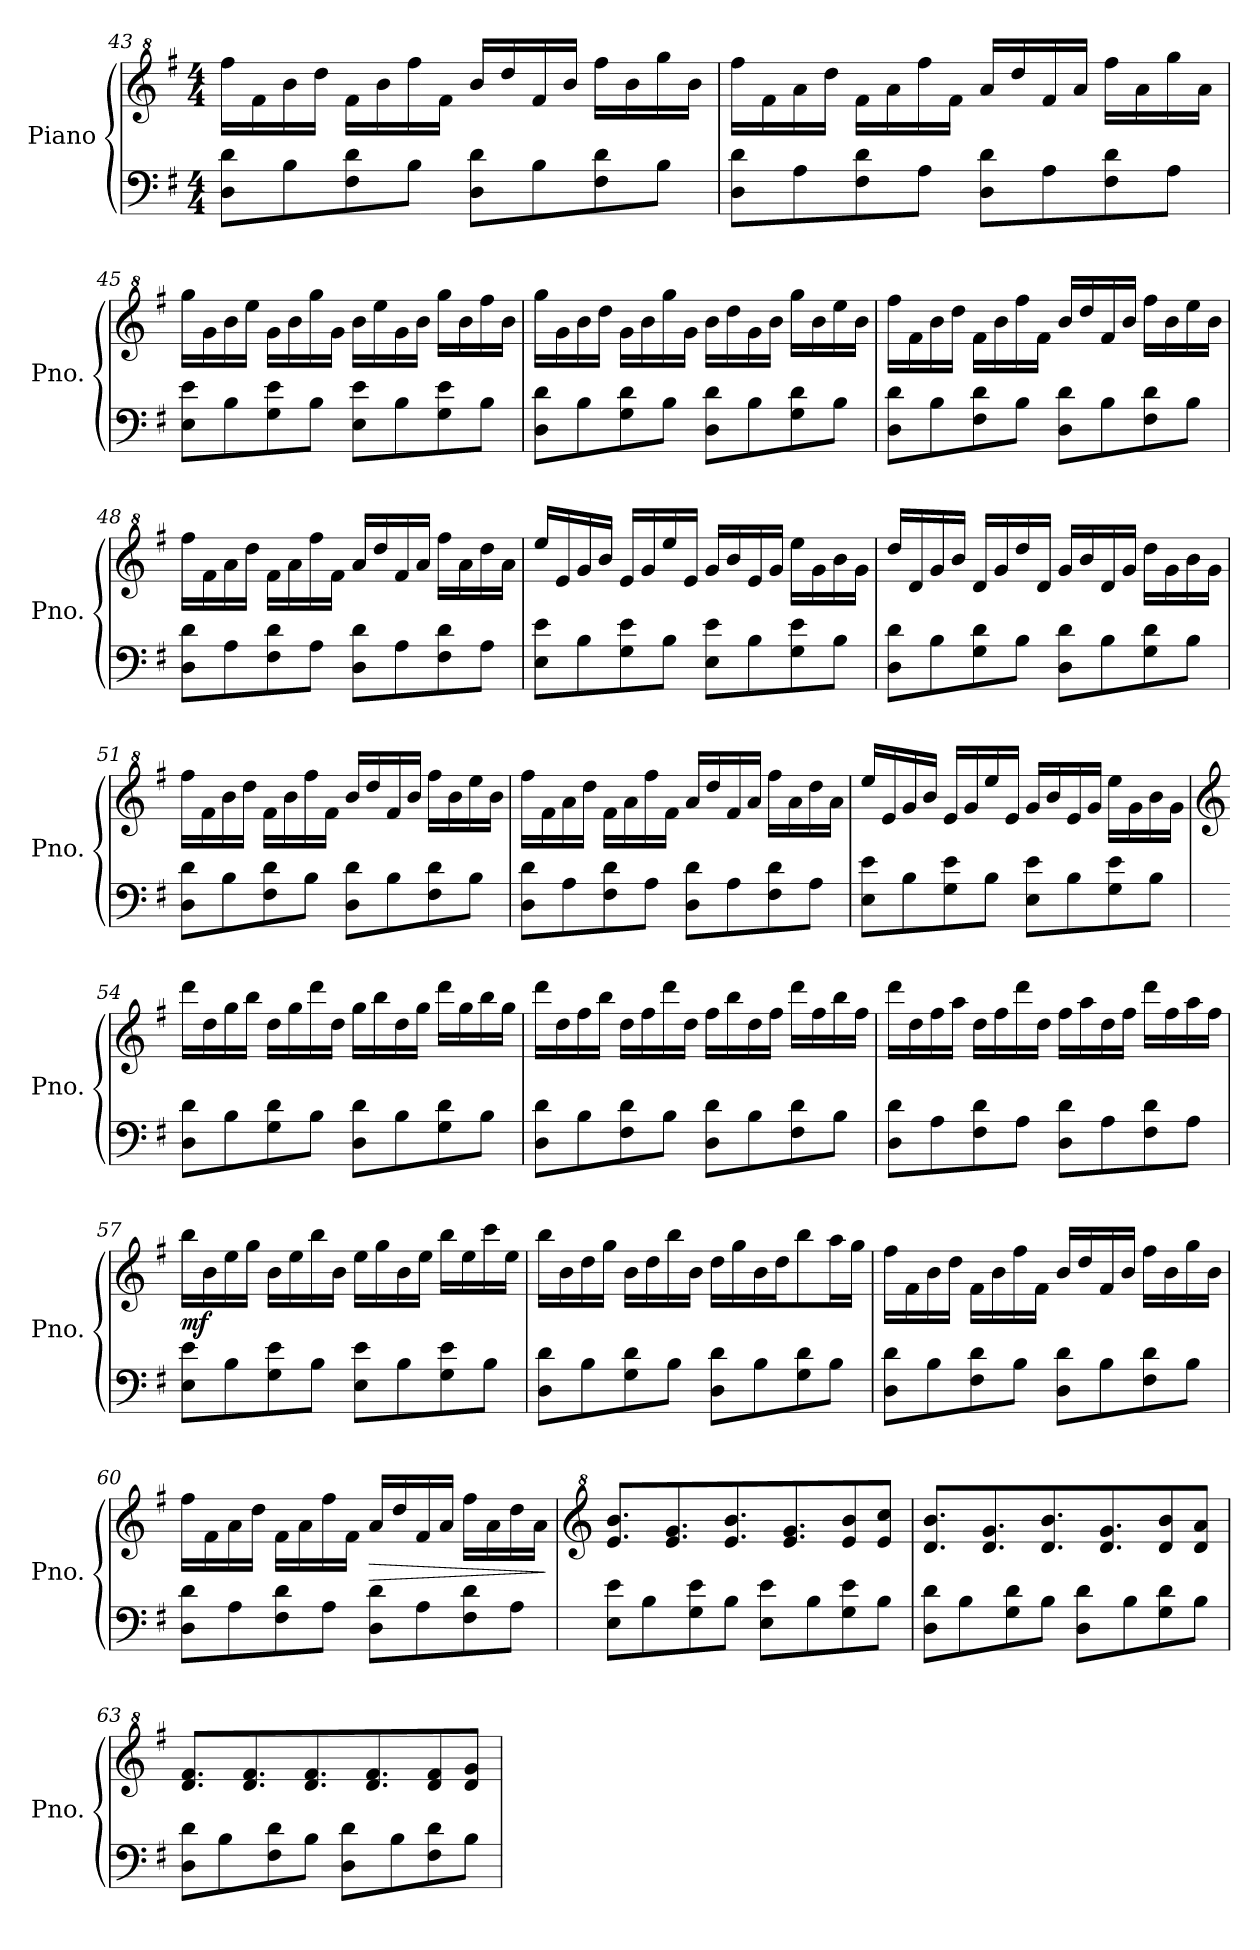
**kern	**kern	**dynam
*part1	*part1	*part1
*staff2	*staff1	*staff1/2
*I"Piano	*	*
*I'Pno.	*	*
*clefF4	*clefG^2	*
*k[f#]	*k[f#]	*
*M4/4	*M4/4	*
=43	=43	=43
8D\ 8d\L	16fff#\LL	.
.	16ff#\	.
8B\	16bb\	.
.	16ddd\JJ	.
8F#\ 8d\	16ff#\LL	.
.	16bb\	.
8B\J	16fff#\	.
.	16ff#\JJ	.
8D\ 8d\L	16bb/LL	.
.	16ddd/	.
8B\	16ff#/	.
.	16bb/JJ	.
8F#\ 8d\	16fff#\LL	.
.	16bb\	.
8B\J	16ggg\	.
.	16bb\JJ	.
!!LO:LB:g=z
=44	=44	=44
8D\ 8d\L	16fff#\LL	.
.	16ff#\	.
8A\	16aa\	.
.	16ddd\JJ	.
8F#\ 8d\	16ff#\LL	.
.	16aa\	.
8A\J	16fff#\	.
.	16ff#\JJ	.
8D\ 8d\L	16aa/LL	.
.	16ddd/	.
8A\	16ff#/	.
.	16aa/JJ	.
8F#\ 8d\	16fff#\LL	.
.	16aa\	.
8A\J	16ggg\	.
.	16aa\JJ	.
=45	=45	=45
8E\ 8e\L	16ggg\LL	.
.	16gg\	.
8B\	16bb\	.
.	16eee\JJ	.
8G\ 8e\	16gg\LL	.
.	16bb\	.
8B\J	16ggg\	.
.	16gg\JJ	.
8E\ 8e\L	16bb\LL	.
.	16eee\	.
8B\	16gg\	.
.	16bb\JJ	.
8G\ 8e\	16ggg\LL	.
.	16bb\	.
8B\J	16fff#\	.
.	16bb\JJ	.
=46	=46	=46
8D\ 8d\L	16ggg\LL	.
.	16gg\	.
8B\	16bb\	.
.	16ddd\JJ	.
8G\ 8d\	16gg\LL	.
.	16bb\	.
8B\J	16ggg\	.
.	16gg\JJ	.
8D\ 8d\L	16bb\LL	.
.	16ddd\	.
8B\	16gg\	.
.	16bb\JJ	.
8G\ 8d\	16ggg\LL	.
.	16bb\	.
8B\J	16eee\	.
.	16bb\JJ	.
!!LO:LB:g=z
=47	=47	=47
8D\ 8d\L	16fff#\LL	.
.	16ff#\	.
8B\	16bb\	.
.	16ddd\JJ	.
8F#\ 8d\	16ff#\LL	.
.	16bb\	.
8B\J	16fff#\	.
.	16ff#\JJ	.
8D\ 8d\L	16bb/LL	.
.	16ddd/	.
8B\	16ff#/	.
.	16bb/JJ	.
8F#\ 8d\	16fff#\LL	.
.	16bb\	.
8B\J	16eee\	.
.	16bb\JJ	.
=48	=48	=48
8D\ 8d\L	16fff#\LL	.
.	16ff#\	.
8A\	16aa\	.
.	16ddd\JJ	.
8F#\ 8d\	16ff#\LL	.
.	16aa\	.
8A\J	16fff#\	.
.	16ff#\JJ	.
8D\ 8d\L	16aa/LL	.
.	16ddd/	.
8A\	16ff#/	.
.	16aa/JJ	.
8F#\ 8d\	16fff#\LL	.
.	16aa\	.
8A\J	16ddd\	.
.	16aa\JJ	.
=49	=49	=49
8E\ 8e\L	16eee/LL	.
.	16ee/	.
8B\	16gg/	.
.	16bb/JJ	.
8G\ 8e\	16ee/LL	.
.	16gg/	.
8B\J	16eee/	.
.	16ee/JJ	.
8E\ 8e\L	16gg/LL	.
.	16bb/	.
8B\	16ee/	.
.	16gg/JJ	.
8G\ 8e\	16eee\LL	.
.	16gg\	.
8B\J	16bb\	.
.	16gg\JJ	.
!!LO:LB:g=z
=50	=50	=50
8D\ 8d\L	16ddd/LL	.
.	16dd/	.
8B\	16gg/	.
.	16bb/JJ	.
8G\ 8d\	16dd/LL	.
.	16gg/	.
8B\J	16ddd/	.
.	16dd/JJ	.
8D\ 8d\L	16gg/LL	.
.	16bb/	.
8B\	16dd/	.
.	16gg/JJ	.
8G\ 8d\	16ddd\LL	.
.	16gg\	.
8B\J	16bb\	.
.	16gg\JJ	.
=51	=51	=51
8D\ 8d\L	16fff#\LL	.
.	16ff#\	.
8B\	16bb\	.
.	16ddd\JJ	.
8F#\ 8d\	16ff#\LL	.
.	16bb\	.
8B\J	16fff#\	.
.	16ff#\JJ	.
8D\ 8d\L	16bb/LL	.
.	16ddd/	.
8B\	16ff#/	.
.	16bb/JJ	.
8F#\ 8d\	16fff#\LL	.
.	16bb\	.
8B\J	16eee\	.
.	16bb\JJ	.
=52	=52	=52
8D\ 8d\L	16fff#\LL	.
.	16ff#\	.
8A\	16aa\	.
.	16ddd\JJ	.
8F#\ 8d\	16ff#\LL	.
.	16aa\	.
8A\J	16fff#\	.
.	16ff#\JJ	.
8D\ 8d\L	16aa/LL	.
.	16ddd/	.
8A\	16ff#/	.
.	16aa/JJ	.
8F#\ 8d\	16fff#\LL	.
.	16aa\	.
8A\J	16ddd\	.
.	16aa\JJ	.
!!LO:LB:g=z
=53	=53	=53
8E\ 8e\L	16eee/LL	.
.	16ee/	.
8B\	16gg/	.
.	16bb/JJ	.
8G\ 8e\	16ee/LL	.
.	16gg/	.
8B\J	16eee/	.
.	16ee/JJ	.
8E\ 8e\L	16gg/LL	.
.	16bb/	.
8B\	16ee/	.
.	16gg/JJ	.
8G\ 8e\	16eee\LL	.
.	16gg\	.
8B\J	16bb\	.
.	16gg\JJ	.
=54	=54	=54
*	*clefG2	*
8D\ 8d\L	16ddd\LL	.
.	16dd\	.
8B\	16gg\	.
.	16bb\JJ	.
8G\ 8d\	16dd\LL	.
.	16gg\	.
8B\J	16ddd\	.
.	16dd\JJ	.
8D\ 8d\L	16gg\LL	.
.	16bb\	.
8B\	16dd\	.
.	16gg\JJ	.
8G\ 8d\	16ddd\LL	.
.	16gg\	.
8B\J	16bb\	.
.	16gg\JJ	.
!!LO:PB:g=z
=55	=55	=55
8D\ 8d\L	16ddd\LL	.
.	16dd\	.
8B\	16ff#\	.
.	16bb\JJ	.
8F#\ 8d\	16dd\LL	.
.	16ff#\	.
8B\J	16ddd\	.
.	16dd\JJ	.
8D\ 8d\L	16ff#\LL	.
.	16bb\	.
8B\	16dd\	.
.	16ff#\JJ	.
8F#\ 8d\	16ddd\LL	.
.	16ff#\	.
8B\J	16bb\	.
.	16ff#\JJ	.
=56	=56	=56
8D\ 8d\L	16ddd\LL	.
.	16dd\	.
8A\	16ff#\	.
.	16aa\JJ	.
8F#\ 8d\	16dd\LL	.
.	16ff#\	.
8A\J	16ddd\	.
.	16dd\JJ	.
8D\ 8d\L	16ff#\LL	.
.	16aa\	.
8A\	16dd\	.
.	16ff#\JJ	.
8F#\ 8d\	16ddd\LL	.
.	16ff#\	.
8A\J	16aa\	.
.	16ff#\JJ	.
=57	=57	=57
!	!	!LO:DY:b
8E\ 8e\L	16bb\LL	mf
.	16b\	.
8B\	16ee\	.
.	16gg\JJ	.
8G\ 8e\	16b\LL	.
.	16ee\	.
8B\J	16bb\	.
.	16b\JJ	.
8E\ 8e\L	16ee\LL	.
.	16gg\	.
8B\	16b\	.
.	16ee\JJ	.
8G\ 8e\	16bb\LL	.
.	16ee\	.
8B\J	16ccc\	.
.	16ee\JJ	.
!!LO:LB:g=z
=58	=58	=58
8D\ 8d\L	16bb\LL	.
.	16b\	.
8B\	16dd\	.
.	16gg\JJ	.
8G\ 8d\	16b\LL	.
.	16dd\	.
8B\J	16bb\	.
.	16b\JJ	.
8D\ 8d\L	16dd\LL	.
.	16gg\	.
8B\	16b\	.
.	16dd\J	.
8G\ 8d\	8bb\	.
8B\J	16aa\L	.
.	16gg\JJ	.
=59	=59	=59
8D\ 8d\L	16ff#\LL	.
.	16f#\	.
8B\	16b\	.
.	16dd\JJ	.
8F#\ 8d\	16f#\LL	.
.	16b\	.
8B\J	16ff#\	.
.	16f#\JJ	.
8D\ 8d\L	16b/LL	.
.	16dd/	.
8B\	16f#/	.
.	16b/JJ	.
8F#\ 8d\	16ff#\LL	.
.	16b\	.
8B\J	16gg\	.
.	16b\JJ	.
=60	=60	=60
8D\ 8d\L	16ff#\LL	.
.	16f#\	.
8A\	16a\	.
.	16dd\JJ	.
8F#\ 8d\	16f#\LL	.
.	16a\	.
8A\J	16ff#\	.
.	16f#\JJ	.
!	!	!LO:HP:b
8D\ 8d\L	16a/LL	>
.	16dd/	.
8A\	16f#/	.
.	16a/JJ	.
8F#\ 8d\	16ff#\LL	.
.	16a\	.
8A\J	16dd\	.
.	16a\JJ	.
.	.	]
!!LO:LB:g=z
=61	=61	=61
*	*clefG^2	*
8E\ 8e\L	8.ee/ 8.bb/L	.
8B\	.	.
.	8.ee/ 8.gg/	.
8G\ 8e\	.	.
8B\J	8.ee/ 8.bb/	.
8E\ 8e\L	.	.
.	8.ee/ 8.gg/	.
8B\	.	.
8G\ 8e\	8ee/ 8bb/	.
8B\J	8ee/ 8ccc/J	.
=62	=62	=62
8D\ 8d\L	8.dd/ 8.bb/L	.
8B\	.	.
.	8.dd/ 8.gg/	.
8G\ 8d\	.	.
8B\J	8.dd/ 8.bb/	.
8D\ 8d\L	.	.
.	8.dd/ 8.gg/	.
8B\	.	.
8G\ 8d\	8dd/ 8bb/	.
8B\J	8dd/ 8aa/J	.
=63	=63	=63
8D\ 8d\L	8.dd/ 8.ff#/L	.
8B\	.	.
.	8.dd/ 8.ff#/	.
8F#\ 8d\	.	.
8B\J	8.dd/ 8.ff#/	.
8D\ 8d\L	.	.
.	8.dd/ 8.ff#/	.
8B\	.	.
8F#\ 8d\	8dd/ 8ff#/	.
8B\J	8dd/ 8gg/J	.
=	=	=
*-	*-	*-
